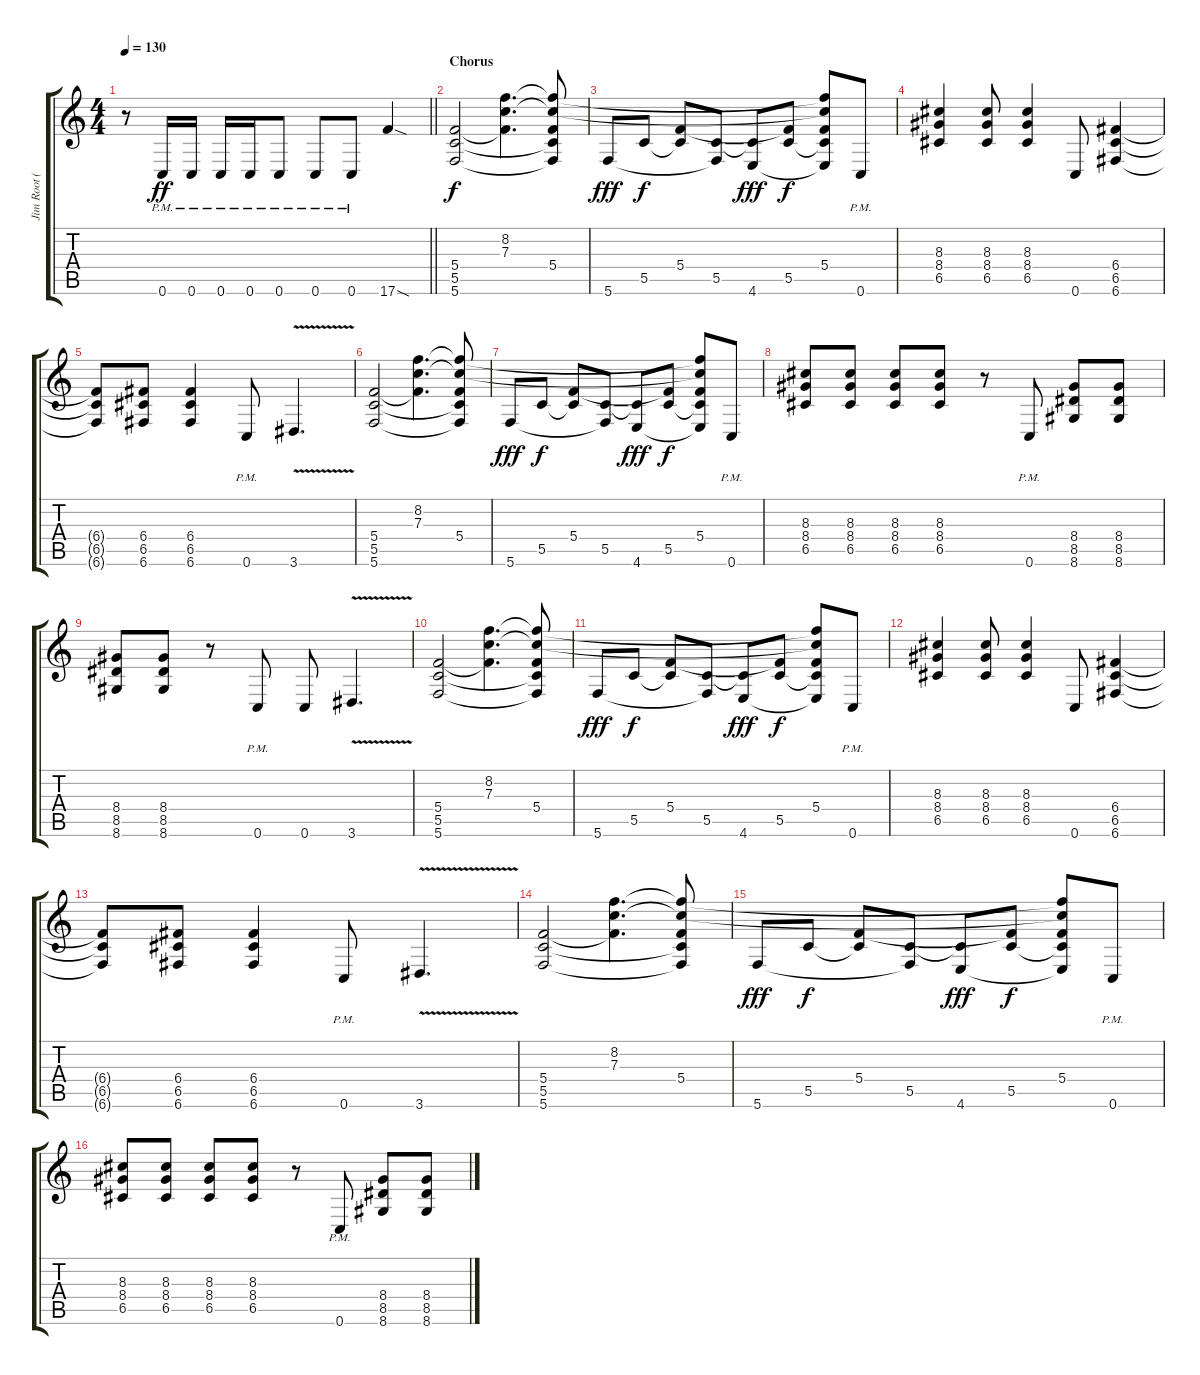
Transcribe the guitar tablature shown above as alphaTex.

\track ("Jim Root (Rythmic Guitar)" "Jim Root (") {instrument distortionguitar}
\staff {score tabs}
\tuning (D4 A3 F3 C3 G2 C2) {hide}
\ts (4 4)
\tempo 130
\clef g2
\barLineRight lightlight
\ks c
r.8{dy f} 0.6{pm}.16{dy ff} 0.6{pm}.16 0.6{pm}.16 0.6{pm}.16 0.6{pm}.8 0.6{pm}.8 0.6{pm}.8 17.6{sod}.4 |
\section ("" "Chorus")
(5.4 5.5 5.6).2{dy f} (8.2 7.3 5.4{t}).4{d} (8.2{t} 7.3{t} 5.4 5.5{t} 5.6{t}).8 |
5.6.8{dy fff} 5.5.8{dy f} (5.4 5.5{t}).8 (5.5 5.6{t}).8 (5.5{t} 4.6).8{dy fff} (5.4{t} 5.5).8{dy f} (8.2{t} 7.3{t} 5.4 5.5{t} 4.6{t}).8 0.6{pm}.8 |
(8.3 8.4 6.5).4 (8.3 8.4 6.5).8 (8.3 8.4 6.5).4 0.6.8 (6.4 6.5 6.6).4 |
(6.4{t} 6.5{t} 6.6{t}).8 (6.4 6.5 6.6).8 (6.4 6.5 6.6).4 0.6{pm}.8 3.6{v}.4{d} |
(5.4 5.5 5.6).2 (8.2 7.3 5.4{t}).4{d} (8.2{t} 7.3{t} 5.4 5.5{t} 5.6{t}).8 |
5.6.8{dy fff} 5.5.8{dy f} (5.4 5.5{t}).8 (5.5 5.6{t}).8 (5.5{t} 4.6).8{dy fff} (5.4{t} 5.5).8{dy f} (8.2{t} 7.3{t} 5.4 5.5{t} 4.6{t}).8 0.6{pm}.8 |
(8.3 8.4 6.5).8 (8.3 8.4 6.5).8 (8.3 8.4 6.5).8 (8.3 8.4 6.5).8 r.8 0.6{pm}.8 (8.4 8.5 8.6).8 (8.4 8.5 8.6).8 |
(8.4 8.5 8.6).8 (8.4 8.5 8.6).8 r.8 0.6{pm}.8 0.6.8 3.6{v}.4{d} |
(5.4 5.5 5.6).2 (8.2 7.3 5.4{t}).4{d} (8.2{t} 7.3{t} 5.4 5.5{t} 5.6{t}).8 |
5.6.8{dy fff} 5.5.8{dy f} (5.4 5.5{t}).8 (5.5 5.6{t}).8 (5.5{t} 4.6).8{dy fff} (5.4{t} 5.5).8{dy f} (8.2{t} 7.3{t} 5.4 5.5{t} 4.6{t}).8 0.6{pm}.8 |
(8.3 8.4 6.5).4 (8.3 8.4 6.5).8 (8.3 8.4 6.5).4 0.6.8 (6.4 6.5 6.6).4 |
(6.4{t} 6.5{t} 6.6{t}).8 (6.4 6.5 6.6).8 (6.4 6.5 6.6).4 0.6{pm}.8 3.6{v}.4{d} |
(5.4 5.5 5.6).2 (8.2 7.3 5.4{t}).4{d} (8.2{t} 7.3{t} 5.4 5.5{t} 5.6{t}).8 |
5.6.8{dy fff} 5.5.8{dy f} (5.4 5.5{t}).8 (5.5 5.6{t}).8 (5.5{t} 4.6).8{dy fff} (5.4{t} 5.5).8{dy f} (8.2{t} 7.3{t} 5.4 5.5{t} 4.6{t}).8 0.6{pm}.8 |
(8.3 8.4 6.5).8 (8.3 8.4 6.5).8 (8.3 8.4 6.5).8 (8.3 8.4 6.5).8 r.8 0.6{pm}.8 (8.4 8.5 8.6).8 (8.4 8.5 8.6).8
